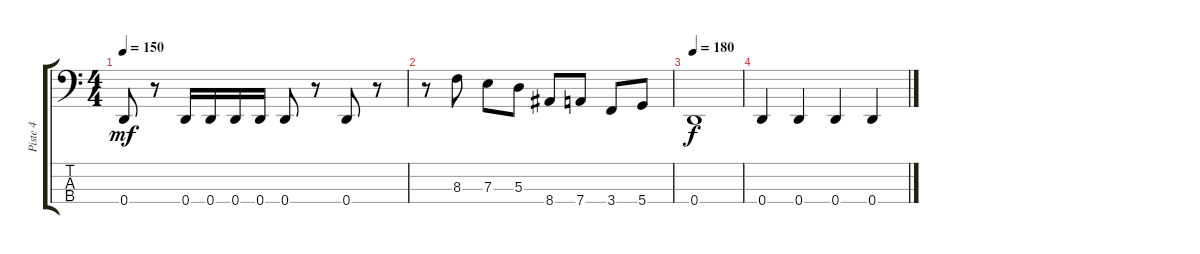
\track ("Piste 4" "Piste 4") {instrument electricbassfinger}
\staff {score tabs}
\tuning (G2 D2 A1 D1) {hide}
\ts (4 4)
\tempo 150
\clef f4
\ks c
0.4.8{dy mf} r.8 0.4.16 0.4.16 0.4.16 0.4.16 0.4.8 r.8 0.4.8 r.8 |
r.8 8.3.8 7.3.8 5.3.8 8.4.8 7.4.8 3.4.8 5.4.8 |
\tempo 180
0.4.1{dy f} |
0.4.4 0.4.4 0.4.4 0.4.4
